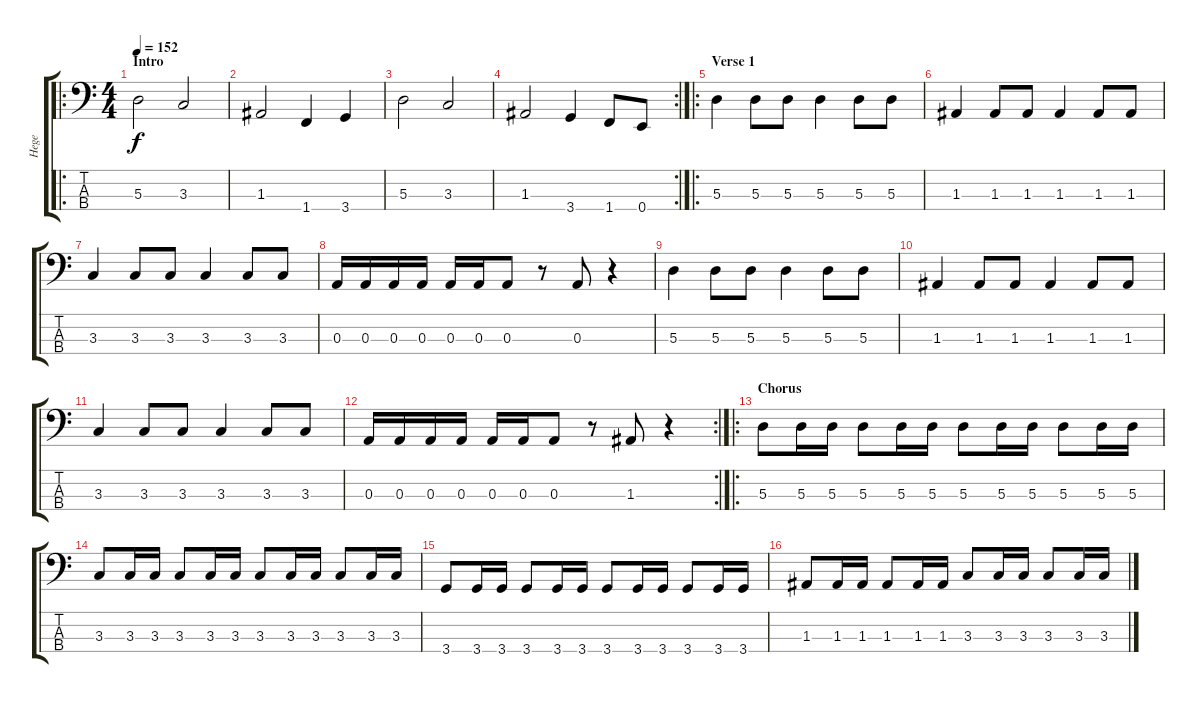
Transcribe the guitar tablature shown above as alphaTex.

\track ("Hege" "Hege") {instrument electricbassfinger}
\staff {score tabs}
\tuning (G2 D2 A1 E1) {hide}
\ro
\ts (4 4)
\section ("" "Intro")
\tempo 152
\clef f4
\ks c
5.3.2{dy f instrument electricbassfinger} 3.3.2 |
1.3.2 1.4.4 3.4.4 |
5.3.2 3.3.2 |
\rc 2
1.3.2 3.4.4 1.4.8 0.4.8 |
\ro
\section ("" "Verse 1")
5.3.4 5.3.8 5.3.8 5.3.4 5.3.8 5.3.8 |
1.3.4 1.3.8 1.3.8 1.3.4 1.3.8 1.3.8 |
3.3.4 3.3.8 3.3.8 3.3.4 3.3.8 3.3.8 |
0.3.16 0.3.16 0.3.16 0.3.16 0.3.16 0.3.16 0.3.8 r.8 0.3.8 r.4 |
5.3.4 5.3.8 5.3.8 5.3.4 5.3.8 5.3.8 |
1.3.4 1.3.8 1.3.8 1.3.4 1.3.8 1.3.8 |
3.3.4 3.3.8 3.3.8 3.3.4 3.3.8 3.3.8 |
\rc 2
0.3.16 0.3.16 0.3.16 0.3.16 0.3.16 0.3.16 0.3.8 r.8 1.3.8 r.4 |
\ro
\section ("" "Chorus")
5.3.8 5.3.16 5.3.16 5.3.8 5.3.16 5.3.16 5.3.8 5.3.16 5.3.16 5.3.8 5.3.16 5.3.16 |
3.3.8 3.3.16 3.3.16 3.3.8 3.3.16 3.3.16 3.3.8 3.3.16 3.3.16 3.3.8 3.3.16 3.3.16 |
3.4.8 3.4.16 3.4.16 3.4.8 3.4.16 3.4.16 3.4.8 3.4.16 3.4.16 3.4.8 3.4.16 3.4.16 |
1.3.8 1.3.16 1.3.16 1.3.8 1.3.16 1.3.16 3.3.8 3.3.16 3.3.16 3.3.8 3.3.16 3.3.16
